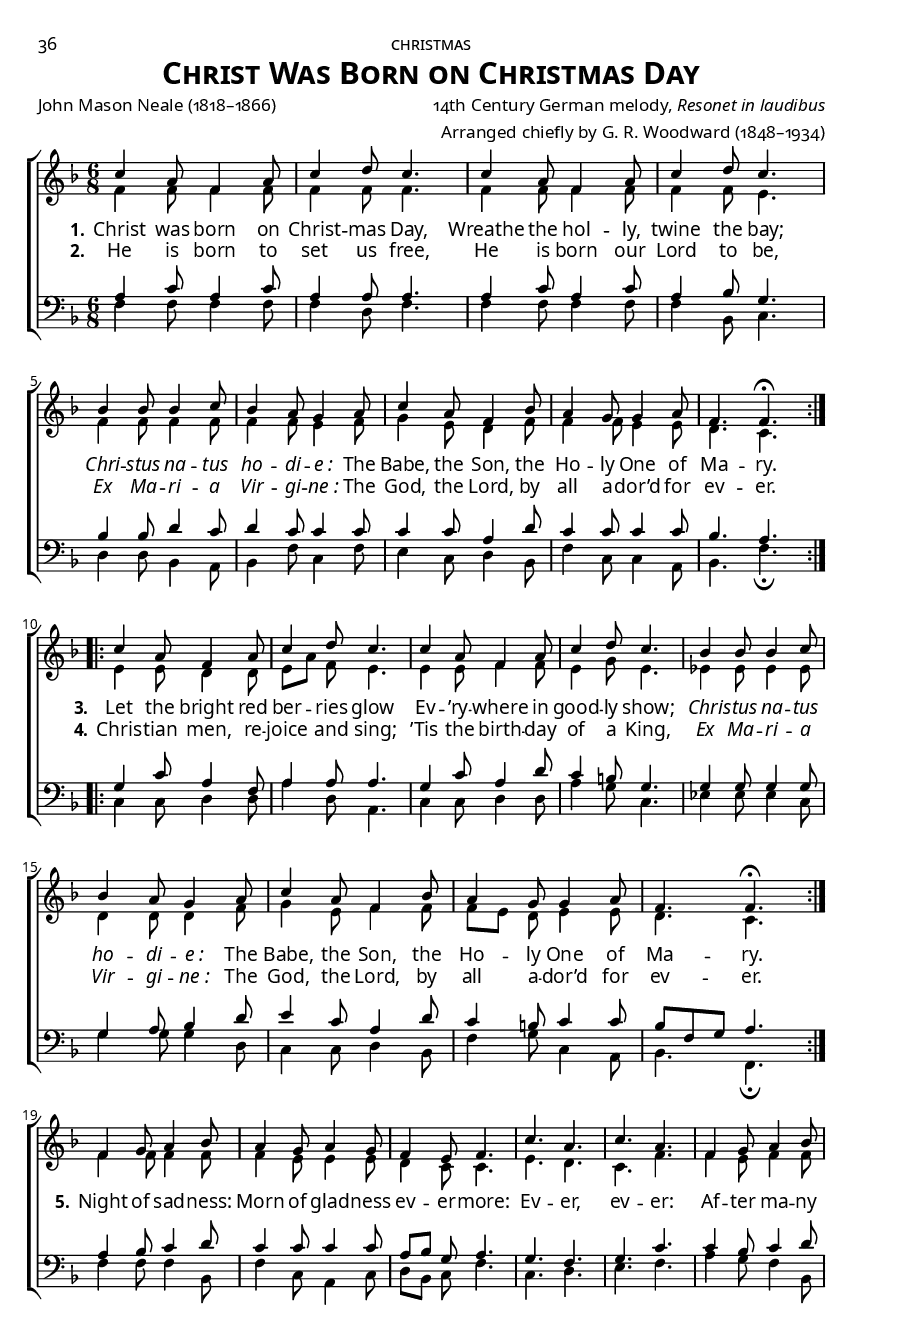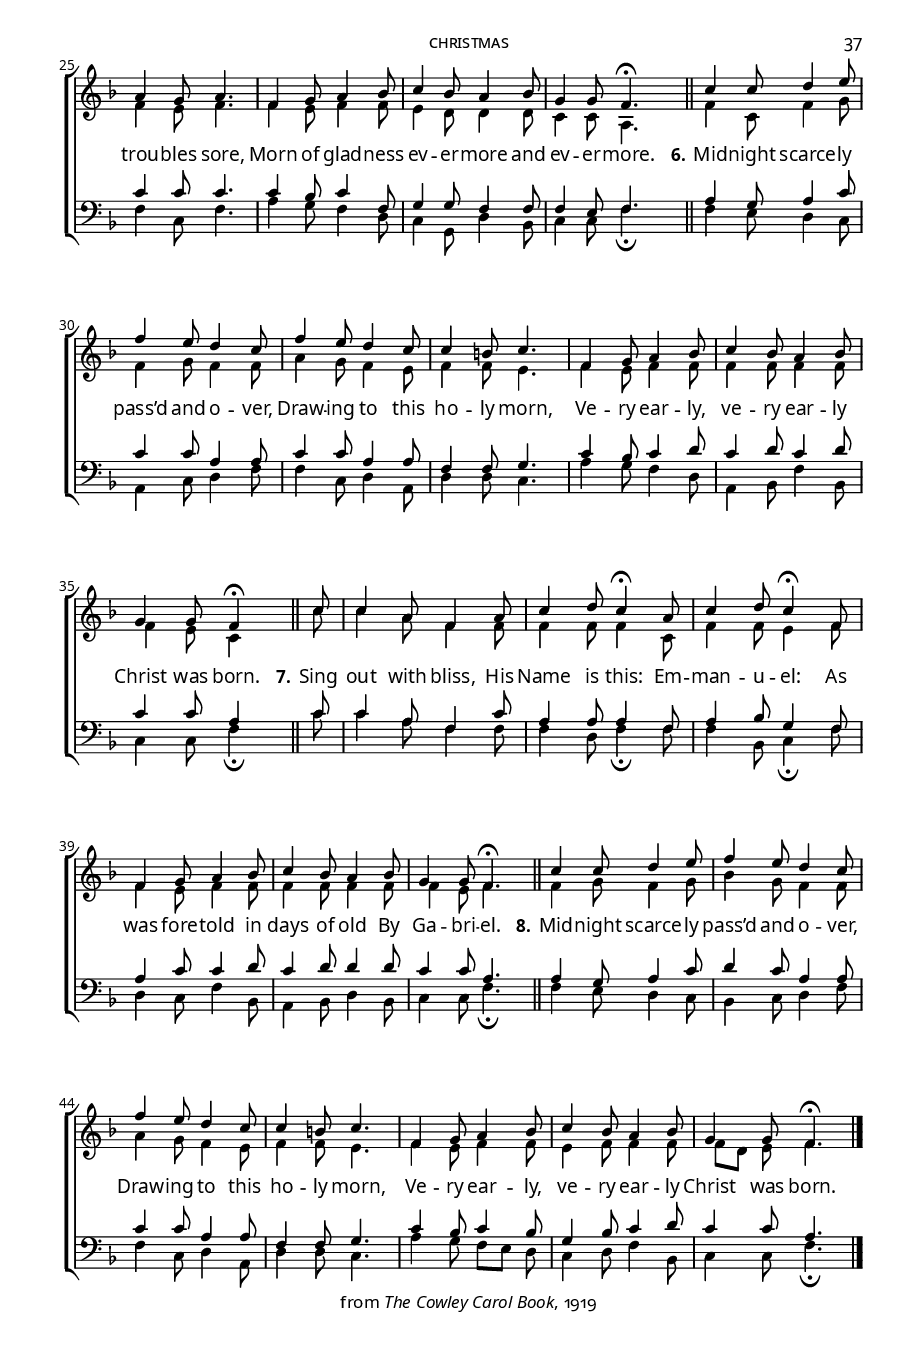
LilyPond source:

\version "2.14.2"
\include "util.ly"
\header {
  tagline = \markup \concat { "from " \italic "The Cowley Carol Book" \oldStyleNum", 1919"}
}
\paper {
  print-all-headers = ##t
  paper-height = 9\in
  paper-width = 6\in
  indent = 0\in
  %system-system-spacing = #'((basic-distance . 10) (padding . 0))
  %system-system-spacing =
  %  #'((basic-distance . 0)
  %     (minimum-distance . 0)
  %     (padding . -0.35)
  %     (stretchability . 100))
  ragged-last-bottom = ##f
  ragged-bottom = ##f
  two-sided = ##t
  inner-margin = 0.5\in
  outer-margin = 0.25\in
  top-margin = 0.25\in
  bottom-margin = 0.25\in
  first-page-number = #036
  print-first-page-number = ##t
  headerLine = \markup{\override #'(font-name . "Garamond Premier Pro") \smallCapsOldStyle"christmas"}
  oddHeaderMarkup = \markup\fill-line{
     \override #'(font-name . "Garamond Premier Pro")\abs-fontsize #8.5
     \combine 
        \fill-line{"" \on-the-fly #print-page-number-check-first
        \oldStylePageNum""
        }
        \fill-line{\headerLine}
  }
  evenHeaderMarkup = \markup {
     \override #'(font-name . "Garamond Premier Pro")\abs-fontsize #8.5
     \combine
        \on-the-fly #print-page-number-check-first
        \oldStylePageNum""
        \fill-line{\headerLine}
  }
}
#(set-global-staff-size 15) \paper{ #(define fonts (make-pango-font-tree "GoudyOlSt BT" "Garamond Premier Pro" "Garamond Premier Pro" (/ 15 20))) }
global = {
  \key f \major
  \time 6/8
  \autoBeamOff
  \override DynamicLineSpanner #'staff-padding = #0.0
  \override DynamicLineSpanner #'Y-extent = #'(-1 . 1)
}

sopMusic = \relative c'' {
  \repeat volta 2{
    c4 a8 f4 a8 |
    c4 d8 c4. |
    c4 a8 f4 a8 |
    c4 d8 c4. |
    
    bes4 bes8 bes4 c8 |
    bes4 a8 g4 a8 |
    c4 a8 f4 bes8 |
    a4 g8 g4 a8 |
    f4. f\fermata \break
  }
  \repeat volta 2{
    c'4 a8 f4 a8 |
    c4 d8 c4. |
    c4 a8 f4 a8 |
    c4 d8 c4. |
    
    bes4 bes8 bes4 c8 |
    bes4 a8 g4 a8 |
    c4 a8 f4 bes8 |
    
    
    %page2
    a4 g8 g4 a8 |
    f4. f\fermata \break
  }
  
  f4 g8 a4 bes8 |
  a4 g8 a4 g8 |
  
  f4 e8 f4. |
  c'4. a |
  c a |
  f4 g8 a4 bes8 |
  
  a4 g8 a4. |
  f4 g8 a4 bes8 |
  c4 bes8 a4 bes8 |
  g4 g8 f4.\fermata \bar"||"
  
  c'4 c8 d4 e8 |
  f4 e8 d4 c8 |
  f4 e8 d4 c8 |
  c4 b8 c4. |
  
  f,4 g8 a4 bes8 c4 bes8 a4 bes8 |
  g4 g8 f4\fermata \bar"||"
  c'8 |
  c4 a8 f4 a8 |
  
  %page3
  c4 d8 c4\fermata a8 |
  c4\< d8\< c4\<\fermata f,8 |
  f4 g8 a4 bes8 |
  c4 bes8 a4 bes8 |
  
  g4 g8 f4.\fermata \bar"||"
  c'4 c8 d4 e8 f4 e8 d4 c8 |
  f4 e8 d4 c8 |
  
  c4 b8 c4. |
  f,4 g8 a4 bes8 |
  c4 bes8 a4 bes8 |
  g4 g8 f4.\fermata \bar"|."
}
sopWords = \lyricmode {
  
}

altoMusic = \relative c' {
  \repeat volta 2{
    f4 f8 f4 f8 |
    f4 f8 f4. |
    f4 f8 f4 f8 |
    f4 f8 e4. |
    
    f4 f8 f4 f8 |
    f4 f8 e4 f8 |
    g4 e8 d4 f8 |
    f4 f8 e4 e8 |
    d4. c
  }
  \repeat volta 2{
    e4 e8 d4 d8 |
    e[ a] f e4. |
    e4 e8 f4 f8 |
    
    e4 g8 e4. |
    ees4 ees8 ees4 ees8 |
    d4 d8 d4 f8 |
    g4 e8 f4 f8 |
    
    %page2
    f8[ e] d e4 e8 |
    d4. c |
  }
  f4 f8 f4 f8 |
  f4 e8 e4 e8 |
  
  d4 c8 c4. |
  e d |
  c f |
  f4 e8 f4 f8 |
  
  f4 e8 f4. |
  f4 e8 f4 f8 |
  e4 d8 d4 d8 |
  c4 c8 a4. \bar"||"
  
  f'4 c8 f4 g8 |
  f4 g8 f4 f8 |
  a4 g8 f4 e8 |
  f4 f8 e4. |
  
  f4 e8 f4 f8 |
  f4 f8 f4 f8 |
  f4 e8 c4 \bar"||"
  c'8 |
  c4 a8 f4 f8 |
  
  %page3
  f4 f8 f4 c8 |
  f4 f8 e4 f8 |
  f4 e8 f4 f8 |
  f4 f8 f4 f8 |
  
  f4 e8 f4. \bar"||"
  f4 g8 f4 g8 |
  bes4 g8 f4 f8 |
  a4 g8 f4 e8 |
  
  f4 f8 e4. |
  f4 e8 f4 f8 |
  e4 f8 f4 f8 |
  f[ d] e f4. \bar"|."
}
altoWords = \lyricmode {
  \dropLyricsV
  \set stanza = #" 1."
  Christ was born on Christ -- mas Day,
  Wreathe the hol -- ly, twine the bay;
  
  \markup\italic Chri -- \markup\italic stus \markup\italic na -- \markup\italic tus \markup\italic ho -- \markup\italic di -- \markup\italic "e :"
  The Babe, the Son, the Ho -- ly One of Ma -- ry.
  
  \set stanza = #" 3."
  Let the bright red ber -- ries glow
  Ev -- ’ry -- where in good -- ly show;
  
  \markup\italic Chri -- \markup\italic stus \markup\italic na -- \markup\italic tus \markup\italic ho -- \markup\italic di -- \markup\italic "e :"
  The Babe, the Son, the Ho -- ly One of Ma -- ry.
  
  \set stanza = #" 5."
  Night of sad -- ness: Morn of glad -- ness
  ev -- er -- more:
  Ev -- er, ev -- er:
  Af -- ter ma -- ny trou -- bles sore,
  Morn of glad -- ness ev -- er -- more and ev -- er -- more.
  
  \set stanza = #"   6."
  Mid -- night scarce -- ly pass’d and o -- ver,
  Draw -- ing to this ho -- ly morn,
  Ve -- ry ear -- ly, ve -- ry ear -- ly Christ was born.
  
  \set stanza = #"   7."
  Sing out with bliss, His Name is this:
  Em -- man -- u -- el:
  As was fore -- told in days of old
  By Ga -- bri -- el.
  
  \set stanza = #"   8."
  Mid -- night scarce -- ly pass’d and o -- ver,
  Draw -- ing to this ho -- ly morn,
  Ve -- ry ear -- ly, ve -- ry ear -- ly Christ was born.
}
altoWordsII = \lyricmode {
  \dropLyricsV
  \set stanza = #" 2."
  He is born to set us free,
  He is born our Lord to be,
  
  \markup\italic Ex \markup\italic Ma -- \markup\italic ri -- \markup\italic a \markup\italic Vir -- \markup\italic gi -- \markup\italic "ne :"
  The God, the Lord, by all a -- dor’d for ev -- er.
  
  \set stanza = #" 4."
  Chris -- tian men, re -- joice and sing;
  ’Tis the birth -- day of a King,
  
  \markup\italic Ex \markup\italic Ma -- \markup\italic ri -- \markup\italic a \markup\italic Vir -- \markup\italic gi -- \markup\italic "ne :"
  The God, the Lord, by all a -- dor’d for ev -- er.
}
altoWordsIII = \lyricmode {
}
altoWordsIV = \lyricmode {
}
altoWordsV = \lyricmode {
}
altoWordsVI = \lyricmode {
}
tenorMusic = \relative c' {
  \repeat volta 2{
    a4 c8 a4 c8 |
    a4 a8 a4. |
    a4 c8 a4 c8 |
    a4 bes8 g4. |
    
    bes4 bes8 d4 c8 |
    d4 c8 c4 c8 |
    c4 c8 a4 d8 |
    c4 c8 c4 c8 |
    bes4. a
  }
  \repeat volta 2{
    g4 c8 a4 f8 |
    a4 a8 a4. |
    g4 c8 a4 d8 |
    
    c4 b8 g4. |
    g4 g8 g4 g8 |
    g4 a8 bes4 d8 |
    e4 c8 a4 d8 |
    
    %page2
    c4 b8 c4 c8 |
    bes[ f g] a4. |
  }
  a4 bes8 c4 d8 |
  c4 c8 c4 c8 |
  
  a[ bes] g a4. |
  g f |
  g c |
  c4 bes8 c4 d8 |
  
  c4 c8 c4. |
  c4 bes8 c4 f,8 |
  g4 g8 f4 f8 |
  f4 e8 f4. \bar"||"
  
  a4 g8 a4 c8 |
  c4 c8 a4 a8 |
  c4 c8 a4 a8 |
  f4 f8 g4. |
  
  c4 bes8 c4 d8 |
  c4 d8 c4 d8 |
  c4 c8 a4 \bar"||"
  c8 |
  c4 a8 f4 c'8 |
  
  %page3
  a4 a8 a4 f8 |
  a4 bes8 g4 f8 |
  a4 c8 c4 d8 |
  c4 d8 d4 d8 |
  
  c4 c8 a4. \bar"||"
  a4 g8 a4 c8 |
  d4 c8 a4 a8 |
  c4 c8 a4 a8 |
  
  f4 f8 g4. |
  c4 bes8 c4 bes8 |
  g4 bes8 c4 d8 |
  c4 c8 a4. \bar"|."
}
tenorWords = \lyricmode {

}

bassMusic = \relative c {
  \repeat volta 2 {
    f4 f8 f4 f8 |
    f4 d8 f4. |
    f4 f8 f4 f8 |
    f4 bes,8 c4. |
    
    d4 d8 bes4 a8 |
    bes4 f'8 c4 f8 |
    e4 c8 d4 bes8 |
    f'4 c8 c4 a8 |
    bes4. f'\fermata
  }
  \repeat volta 2{
    c4 c8 d4 d8 |
    a'4 d,8 a4. |
    c4 c8 d4 d8 |
    
    a'4 g8 c,4. |
    ees4 ees8 ees4 c8 |
    g'4 g8 g4 d8 |
    c4 c8 d4 bes8 |
    
    %page2
    f'4 g8 c,4 a8 |
    bes4. f\fermata |
  }
  f'4 f8 f4 bes,8 |
  f'4 c8 a4 c8 |
  
  d[ bes] c f4. |
  c d |
  e f |
  a4 g8 f4 bes,8 |
  
  f'4 c8 f4. |
  a4 g8 f4 d8 |
  c4 g8 d'4 bes8 |
  c4 c8 f4.\fermata \bar"||"
  
  f4 e8 d4 c8 |
  a4 c8 d4 f8 |
  f4 c8 d4 a8 |
  d4 d8 c4. |
  
  a'4 g8 f4 d8 |
  a4 bes8 f'4 bes,8 |
  c4 c8 f4\fermata \bar"||"
  c'8 |
  c4 a8 f4 f8 |
  
  %page3
  f4 d8 f4\fermata f8 |
  f4 bes,8 c4\fermata f8 |
  d4 c8 f4 bes,8 |
  a4 bes8 d4 bes8 |
  
  c4 c8 f4.\fermata \bar"||"
  f4 e8 d4 c8 |
  bes4 c8 d4 f8 |
  f4 c8 d4 a8 |
  
  d4 d8 c4. |
  a'4 g8 f[ e] d |
  c4 d8 f4 bes,8 |
  c4 c8 f4.\fermata \bar"|."
}
bassWords = \lyricmode {

}

pianoRH = \relative c' {
  
}
pianoLH = \relative c' {
  
}

\score {
  <<
   \new ChoirStaff <<
%    \new Lyrics = sopranos \with { \override VerticalAxisGroup #'nonstaff-relatedstaff-spacing = #'((basic-distance . 1)) }
    \new Staff = women <<
      \new Voice = "sopranos" { \voiceOne << \global \sopMusic >> }
      \new Voice = "altos" { \voiceTwo << \global \altoMusic >> }
    >>
    \new Lyrics \with { alignAboveContext = #"women" \override VerticalAxisGroup #'nonstaff-relatedstaff-spacing = #'((basic-distance . 1))} \lyricsto "sopranos" \sopWords
    \new Lyrics = "altosVI"  \with { alignBelowContext = #"women" } \lyricsto "sopranos" \altoWordsVI
    \new Lyrics = "altosV"  \with { alignBelowContext = #"women" } \lyricsto "sopranos" \altoWordsV
    \new Lyrics = "altosIV"  \with { alignBelowContext = #"women" } \lyricsto "sopranos" \altoWordsIV
    \new Lyrics = "altosIII"  \with { alignBelowContext = #"women" } \lyricsto "sopranos" \altoWordsIII
    \new Lyrics = "altosII"  \with { alignBelowContext = #"women" } \lyricsto "sopranos" \altoWordsII
    \new Lyrics = "altos"  \with { alignBelowContext = #"women" } \lyricsto "sopranos" \altoWords
   \new Staff = men <<
      \clef bass
      \new Voice = "tenors" { \voiceOne << \global \tenorMusic >> }
      \new Voice = "basses" { \voiceTwo << \global \bassMusic >> }
    >>
    \new Lyrics \with { alignAboveContext = #"men" \override VerticalAxisGroup #'nonstaff-relatedstaff-spacing = #'((basic-distance . 1)) } \lyricsto "tenors" \tenorWords
    \new Lyrics \with { alignBelowContext = #"men" \override VerticalAxisGroup #'nonstaff-relatedstaff-spacing = #'((basic-distance . 1)) } \lyricsto "basses" \bassWords
  >>
%    \new PianoStaff << \new Staff { \new Voice { \pianoRH } } \new Staff { \clef "bass" \pianoLH } >>
  >>
  \layout {
    \context {
      \Score
      %\override SpacingSpanner #'base-shortest-duration = #(ly:make-moment 1 8)
      %\override SpacingSpanner #'common-shortest-duration = #(ly:make-moment 1 4)
    }
    \context {
      % Remove all empty staves
      % \Staff \RemoveEmptyStaves \override VerticalAxisGroup #'remove-first = ##t
    }
    \context {
      \Lyrics
      \override LyricText #'X-offset = #center-on-word
    }
  }
  \header {
    title = \markup{\override #'(font-name . "Garamond Premier Pro Semibold"){ \abs-fontsize #15 \smallCapsOldStyle"Christ Was Born on Christmas Day"}}
    poet = \markup\oldStyleNum"John Mason Neale (1818–1866)"
    composer = \markup\concat{\oldStyleNum"14th Century German melody, " \italic"Resonet in laudibus"}
    arranger = \markup\oldStyleNum"Arranged chiefly by G. R. Woodward (1848–1934)"
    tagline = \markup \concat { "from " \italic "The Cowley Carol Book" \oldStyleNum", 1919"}
  }
}

